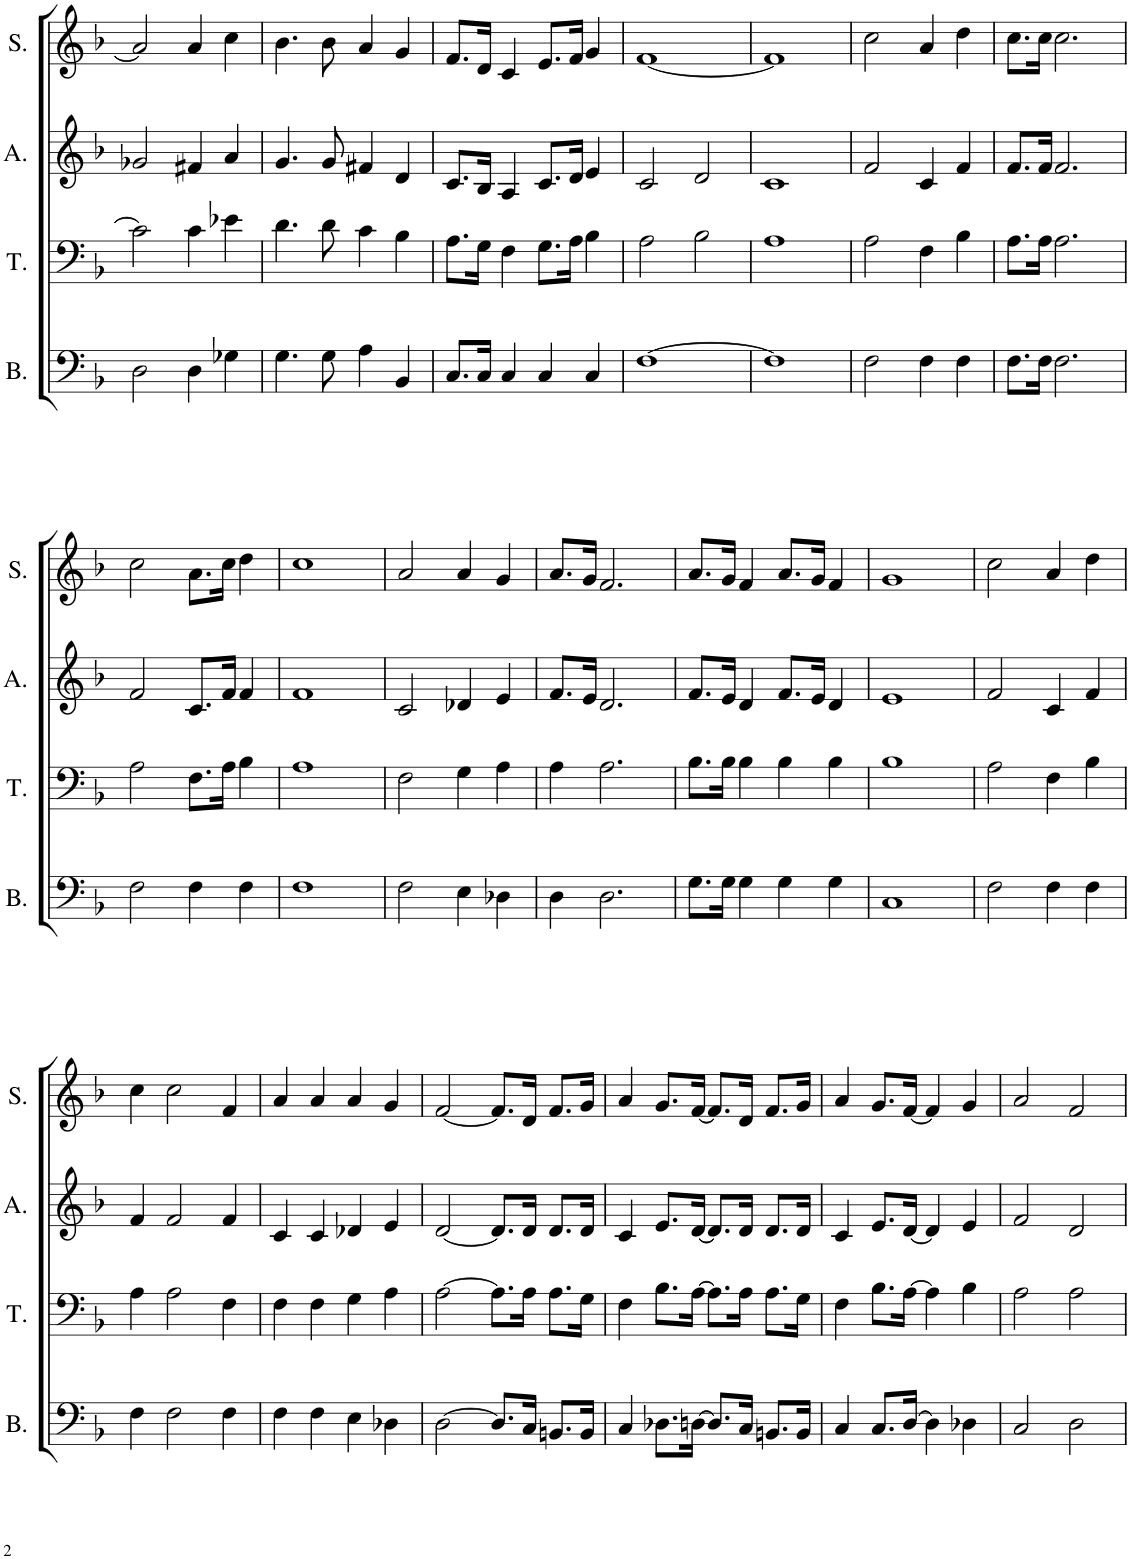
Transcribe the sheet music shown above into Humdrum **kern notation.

**kern	**kern	**kern	**kern
*part4	*part3	*part2	*part1
*staff4	*staff3	*staff2	*staff1
*I"Bass	*I"Tenor	*I"Alto	*I"Soprano
*I'B.	*I'T.	*I'A.	*I'S.
!!LO:PB:g=z
*clefF4	*clefF4	*clefG2	*clefG2
*k[b-]	*k[b-]	*k[b-]	*k[b-]
*M4/4	*M4/4	*M4/4	*M4/4
=13	=13	=13	=13
2D\	2c\]	2g-X/	2a/]
4D\	4c\	4f#X/	4a/
4G-X\	4e-X\	4a/	4cc\
=14	=14	=14	=14
4.G\	4.d\	4.g/	4.b-\
8G\	8d\	8g/	8b-\
4A\	4c\	4f#X/	4a/
4BB-/	4B-\	4d/	4g/
=15	=15	=15	=15
8.C/L	8.A\L	8.c/L	8.f/L
16C/Jk	16G\Jk	16B-/Jk	16d/Jk
4C/	4F\	4A/	4c/
4C/	8.G\L	8.c/L	8.e/L
.	16A\Jk	16d/Jk	16f/Jk
4C/	4B-\	4e/	4g/
=16	=16	=16	=16
[1F	2A\	2c/	[1f
.	2B-\	2d/	.
=17	=17	=17	=17
1F]	1A	1c	1f]
=18	=18	=18	=18
2F\	2A\	2f/	2cc\
4F\	4F\	4c/	4a/
4F\	4B-\	4f/	4dd\
=19	=19	=19	=19
8.F\L	8.A\L	8.f/L	8.cc\L
16F\Jk	16A\Jk	16f/Jk	16cc\Jk
2.F\	2.A\	2.f/	2.cc\
!!LO:LB:g=z
=20	=20	=20	=20
2F\	2A\	2f/	2cc\
4F\	8.F\L	8.c/L	8.a\L
.	16A\Jk	16f/Jk	16cc\Jk
4F\	4B-\	4f/	4dd\
=21	=21	=21	=21
1F	1A	1f	1cc
=22	=22	=22	=22
2F\	2F\	2c/	2a/
4E\	4G\	4d-X/	4a/
4D-X\	4A\	4e/	4g/
=23	=23	=23	=23
4D\	4A\	8.f/L	8.a/L
.	.	16e/Jk	16g/Jk
2.D\	2.A\	2.d/	2.f/
=24	=24	=24	=24
8.G\L	8.B-\L	8.f/L	8.a/L
16G\Jk	16B-\Jk	16e/Jk	16g/Jk
4G\	4B-\	4d/	4f/
4G\	4B-\	8.f/L	8.a/L
.	.	16e/Jk	16g/Jk
4G\	4B-\	4d/	4f/
=25	=25	=25	=25
1C	1B-	1e	1g
=26	=26	=26	=26
2F\	2A\	2f/	2cc\
4F\	4F\	4c/	4a/
4F\	4B-\	4f/	4dd\
!!LO:LB:g=z
=27	=27	=27	=27
4F\	4A\	4f/	4cc\
2F\	2A\	2f/	2cc\
4F\	4F\	4f/	4f/
=28	=28	=28	=28
4F\	4F\	4c/	4a/
4F\	4F\	4c/	4a/
4E\	4G\	4d-X/	4a/
4D-X\	4A\	4e/	4g/
=29	=29	=29	=29
[2D\	[2A\	[2d/	[2f/
8.D/L]	8.A\L]	8.d/L]	8.f/L]
16C/Jk	16A\Jk	16d/Jk	16d/Jk
8.BBn/L	8.A\L	8.d/L	8.f/L
16BB/Jk	16G\Jk	16d/Jk	16g/Jk
=30	=30	=30	=30
4C/	4F\	4c/	4a/
8.D-X\L	8.B-\L	8.e/L	8.g/L
[16Dn\Jk	[16A\Jk	[16d/Jk	[16f/Jk
8.D/L]	8.A\L]	8.d/L]	8.f/L]
16C/Jk	16A\Jk	16d/Jk	16d/Jk
8.BBn/L	8.A\L	8.d/L	8.f/L
16BB/Jk	16G\Jk	16d/Jk	16g/Jk
=31	=31	=31	=31
4C/	4F\	4c/	4a/
8.C/L	8.B-\L	8.e/L	8.g/L
[16D/Jk	[16A\Jk	[16d/Jk	[16f/Jk
4D\]	4A\]	4d/]	4f/]
4D-X\	4B-\	4e/	4g/
=32	=32	=32	=32
2C/	2A\	2f/	2a/
2D\	2A\	2d/	2f/
=	=	=	=
*-	*-	*-	*-
